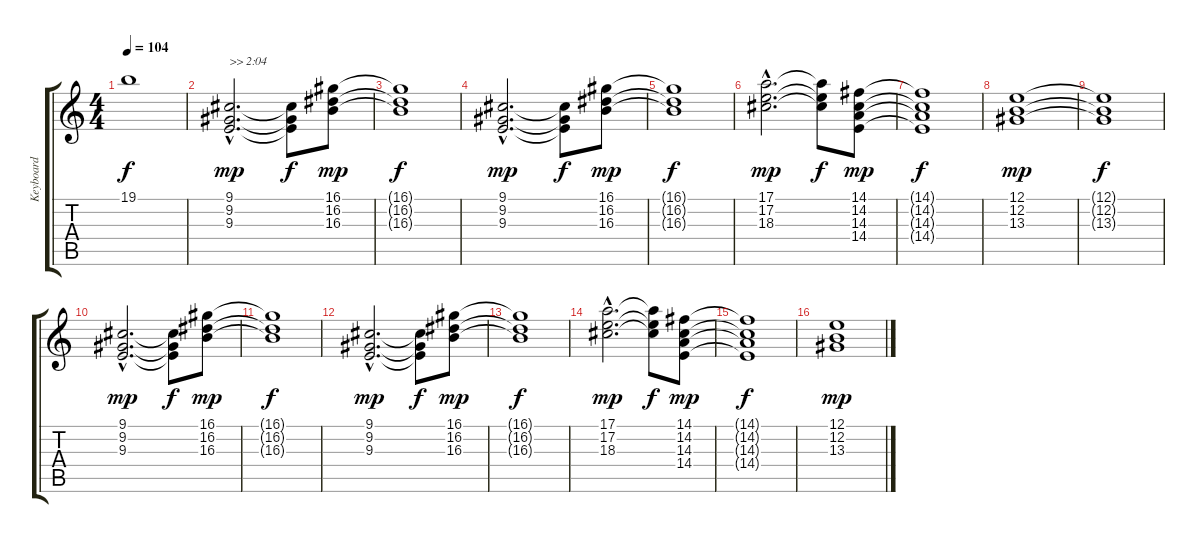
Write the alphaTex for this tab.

\track ("Keyboard" "Keyboard") {instrument stringensemble1}
\staff {score tabs}
\tuning (E4 B3 G3 D3 A2 E2) {hide}
\ts (4 4)
\tempo 104
\clef g2
\ks c
19.1{t}.1{dy f} |
(9.1{hac} 9.2{hac} 9.3{hac}).2{d txt ">> 2:04" dy mp volume 6} (9.1{t} 9.2{t} 9.3{t}).8{dy f} (16.1 16.2 16.3).8{dy mp} |
(16.1{t} 16.2{t} 16.3{t}).1{dy f} |
(9.1{hac} 9.2{hac} 9.3{hac}).2{d dy mp} (9.1{t} 9.2{t} 9.3{t}).8{dy f} (16.1 16.2 16.3).8{dy mp} |
(16.1{t} 16.2{t} 16.3{t}).1{dy f} |
(17.1{hac} 17.2{hac} 18.3{hac}).2{d dy mp} (17.1{t} 17.2{t} 18.3{t}).8{dy f} (14.1 14.2 14.3 14.4).8{dy mp} |
(14.1{t} 14.2{t} 14.3{t} 14.4{t}).1{dy f} |
(12.1 12.2 13.3).1{dy mp} |
(12.1{t} 12.2{t} 13.3{t}).1{dy f} |
(9.1{hac} 9.2{hac} 9.3{hac}).2{d dy mp} (9.1{t} 9.2{t} 9.3{t}).8{dy f} (16.1 16.2 16.3).8{dy mp} |
(16.1{t} 16.2{t} 16.3{t}).1{dy f} |
(9.1{hac} 9.2{hac} 9.3{hac}).2{d dy mp} (9.1{t} 9.2{t} 9.3{t}).8{dy f} (16.1 16.2 16.3).8{dy mp} |
(16.1{t} 16.2{t} 16.3{t}).1{dy f} |
(17.1{hac} 17.2{hac} 18.3{hac}).2{d dy mp} (17.1{t} 17.2{t} 18.3{t}).8{dy f} (14.1 14.2 14.3 14.4).8{dy mp} |
(14.1{t} 14.2{t} 14.3{t} 14.4{t}).1{dy f} |
(12.1 12.2 13.3).1{dy mp}
